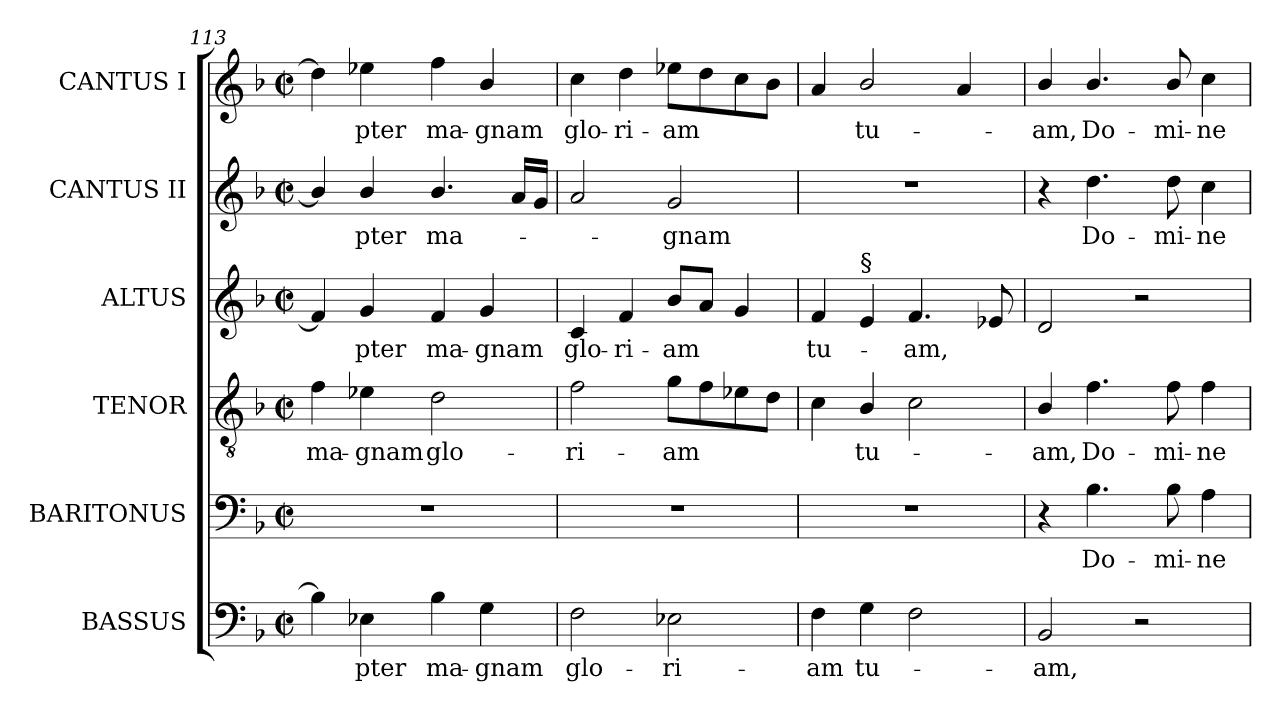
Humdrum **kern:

**kern	**text	**kern	**text	**kern	**text	**kern	**text	**kern	**text	**kern	**text
*part6	*part6	*part5	*part5	*part4	*part4	*part3	*part3	*part2	*part2	*part1	*part1
*staff6	*staff6	*staff5	*staff5	*staff4	*staff4	*staff3	*staff3	*staff2	*staff2	*staff1	*staff1
*I"BASSUS	*	*I"BARITONUS	*	*I"TENOR	*	*I"ALTUS	*	*I"CANTUS II	*	*I"CANTUS I	*
*I'B.	*	*I'Bar.	*	*I'T.	*	*I'A.	*	*	*	*	*
*clefF4	*	*clefF4	*	*clefGv2	*	*clefG2	*	*clefG2	*	*clefG2	*
*	*	*	*	*ITrd7c12	*	*	*	*	*	*	*
*k[b-]	*	*k[b-]	*	*k[b-]	*	*k[b-]	*	*k[b-]	*	*k[b-]	*
*F:	*	*F:	*	*F:	*	*F:	*	*F:	*	*F:	*
*M2/2	*	*M2/2	*	*M2/2	*	*M2/2	*	*M2/2	*	*M2/2	*
*met(c|)	*	*met(c|)	*	*met(c|)	*	*met(c|)	*	*met(c|)	*	*met(c|)	*
=113	=113	=113	=113	=113	=113	=113	=113	=113	=113	=113	=113
!	!	!	!	!	!LO:LY:b:color=#000000	!	!	!	!	!	!
4B-i\]	.	1r	.	4Fi\	ma-	4fi/]	.	4b-i/]	.	4ddi\]	.
!	!LO:LY:b:color=#000000	!	!	!	!	!	!	!	!	!	!
!	!	!	!	!	!LO:LY:b:color=#000000	!	!	!	!	!	!
!	!	!	!	!	!	!	!LO:LY:b:color=#000000	!	!	!	!
!	!	!	!	!	!	!	!	!	!LO:LY:b:color=#000000	!	!
!	!	!	!	!	!	!	!	!	!	!	!LO:LY:b:color=#000000
4E-Xi\	-pter	.	.	4E-Xi\	-gnam	4gi/	-pter	4b-i/	-pter	4ee-Xi\	-pter
!	!LO:LY:b:color=#000000	!	!	!	!	!	!	!	!	!	!
!	!	!	!	!	!LO:LY:b:color=#000000	!	!	!	!	!	!
!	!	!	!	!	!	!	!LO:LY:b:color=#000000	!	!	!	!
!	!	!	!	!	!	!	!	!	!LO:LY:b:color=#000000	!	!
!	!	!	!	!	!	!	!	!	!	!	!LO:LY:b:color=#000000
4B-i\	ma-	.	.	2Di\	glo-	4fi/	ma-	4.b-i/	ma-	4ffi\	ma-
!	!LO:LY:b:color=#000000	!	!	!	!	!	!	!	!	!	!
!	!	!	!	!	!	!	!LO:LY:b:color=#000000	!	!	!	!
!	!	!	!	!	!	!	!	!	!	!	!LO:LY:b:color=#000000
4Gi\	-gnam	.	.	.	.	4gi/	-gnam	.	.	4b-i/	-gnam
.	.	.	.	.	.	.	.	16ai/LL	.	.	.
.	.	.	.	.	.	.	.	16gi/JJ	.	.	.
=114	=114	=114	=114	=114	=114	=114	=114	=114	=114	=114	=114
!	!LO:LY:b:color=#000000	!	!	!	!	!	!	!	!	!	!
!	!	!	!	!	!LO:LY:b:color=#000000	!	!	!	!	!	!
!	!	!	!	!	!	!	!LO:LY:b:color=#000000	!	!	!	!
!	!	!	!	!	!	!	!	!	!	!	!LO:LY:b:color=#000000
2Fi\	glo-	1r	.	2Fi\	-ri-	4ci/	glo-	2ai/	.	4cci\	glo-
!	!	!	!	!	!	!	!LO:LY:b:color=#000000	!	!	!	!
!	!	!	!	!	!	!	!	!	!	!	!LO:LY:b:color=#000000
.	.	.	.	.	.	4fi/	-ri-	.	.	4ddi\	-ri-
!	!LO:LY:b:color=#000000	!	!	!	!	!	!	!	!	!	!
!	!	!	!	!	!LO:LY:b:color=#000000	!	!	!	!	!	!
!	!	!	!	!	!	!	!LO:LY:b:color=#000000	!	!	!	!
!	!	!	!	!	!	!	!	!	!LO:LY:b:color=#000000	!	!
!	!	!	!	!	!	!	!	!	!	!	!LO:LY:b:color=#000000
2E-Xi\	-ri-	.	.	8Gi\L	-am	8b-i/L	-am	2gi/	-gnam	8ee-Xi\L	-am
.	.	.	.	8Fi\	.	8ai/J	.	.	.	8ddi\	.
.	.	.	.	8E-Xi\	.	4gi/	.	.	.	8cci\	.
.	.	.	.	8Di\J	.	.	.	.	.	8b-i\J	.
=115	=115	=115	=115	=115	=115	=115	=115	=115	=115	=115	=115
!	!LO:LY:b:color=#000000	!	!	!	!	!	!	!	!	!	!
!	!	!	!	!	!	!	!LO:LY:b:color=#000000	!	!	!	!
4Fi\	-am	1r	.	4Ci\	.	4fi/	tu-	1r	.	4ai/	.
!	!LO:LY:b:color=#000000	!	!	!	!	!	!	!	!	!	!
!	!	!	!	!	!LO:LY:b:color=#000000	!	!	!	!	!	!
!	!	!	!	!	!	!LO:TX:a:t=§	!	!	!	!	!
!	!	!	!	!	!	!	!	!	!	!	!LO:LY:b:color=#000000
4Gi\	tu-	.	.	4BB-i/	tu-	4ei/	.	.	.	2b-i/	tu-
!	!	!	!	!	!	!	!LO:LY:b:color=#000000	!	!	!	!
2Fi\	.	.	.	2Ci\	.	4.fi/	-am,	.	.	.	.
.	.	.	.	.	.	.	.	.	.	4ai/	.
.	.	.	.	.	.	8e-Xi/	.	.	.	.	.
!!LO:LB:g=z
=116	=116	=116	=116	=116	=116	=116	=116	=116	=116	=116	=116
!	!LO:LY:b:color=#000000	!	!	!	!	!	!	!	!	!	!
!	!	!	!	!	!LO:LY:b:color=#000000	!	!	!	!	!	!
!	!	!	!	!	!	!	!	!	!	!	!LO:LY:b:color=#000000
2BB-i/	-am,	4r	.	4BB-i/	-am,	2di/	.	4r	.	4b-i/	-am,
!	!	!	!LO:LY:b:color=#000000	!	!	!	!	!	!	!	!
!	!	!	!	!	!LO:LY:b:color=#000000	!	!	!	!	!	!
!	!	!	!	!	!	!	!	!	!LO:LY:b:color=#000000	!	!
!	!	!	!	!	!	!	!	!	!	!	!LO:LY:b:color=#000000
.	.	4.B-i\	Do-	4.Fi\	Do-	.	.	4.ddi\	Do-	4.b-i/	Do-
2r	.	.	.	.	.	2r	.	.	.	.	.
!	!	!	!LO:LY:b:color=#000000	!	!	!	!	!	!	!	!
!	!	!	!	!	!LO:LY:b:color=#000000	!	!	!	!	!	!
!	!	!	!	!	!	!	!	!	!LO:LY:b:color=#000000	!	!
!	!	!	!	!	!	!	!	!	!	!	!LO:LY:b:color=#000000
.	.	8B-i\	-mi-	8Fi\	-mi-	.	.	8ddi\	-mi-	8b-i/	-mi-
!	!	!	!LO:LY:b:color=#000000	!	!	!	!	!	!	!	!
!	!	!	!	!	!LO:LY:b:color=#000000	!	!	!	!	!	!
!	!	!	!	!	!	!	!	!	!LO:LY:b:color=#000000	!	!
!	!	!	!	!	!	!	!	!	!	!	!LO:LY:b:color=#000000
.	.	4Ai\	-ne	4Fi\	-ne	.	.	4cci\	-ne	4cci\	-ne
=	=	=	=	=	=	=	=	=	=	=	=
*-	*-	*-	*-	*-	*-	*-	*-	*-	*-	*-	*-
